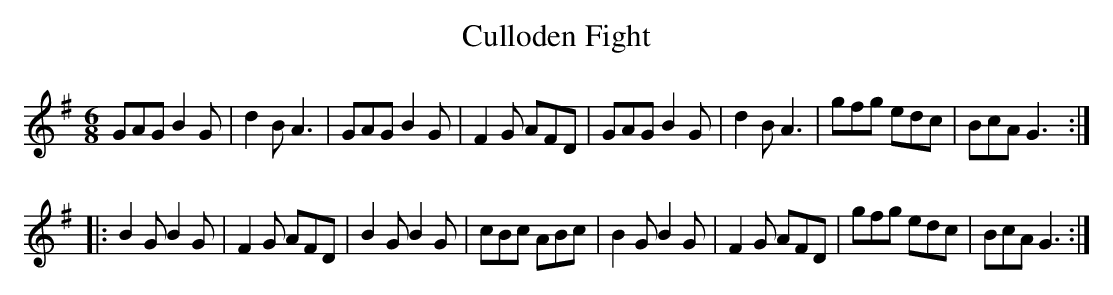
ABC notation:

X:1
T:Culloden Fight
M:6/8
L:1/8
K:G
GAG B2G | d2B A3 | GAG B2G | F2G AFD | GAG B2G | d2B A3 | gfg edc | BcA G3 :|
|: B2G B2G | F2G AFD | B2G B2G | cBc ABc | B2G B2G | F2G AFD | gfg edc | BcA G3 :|
